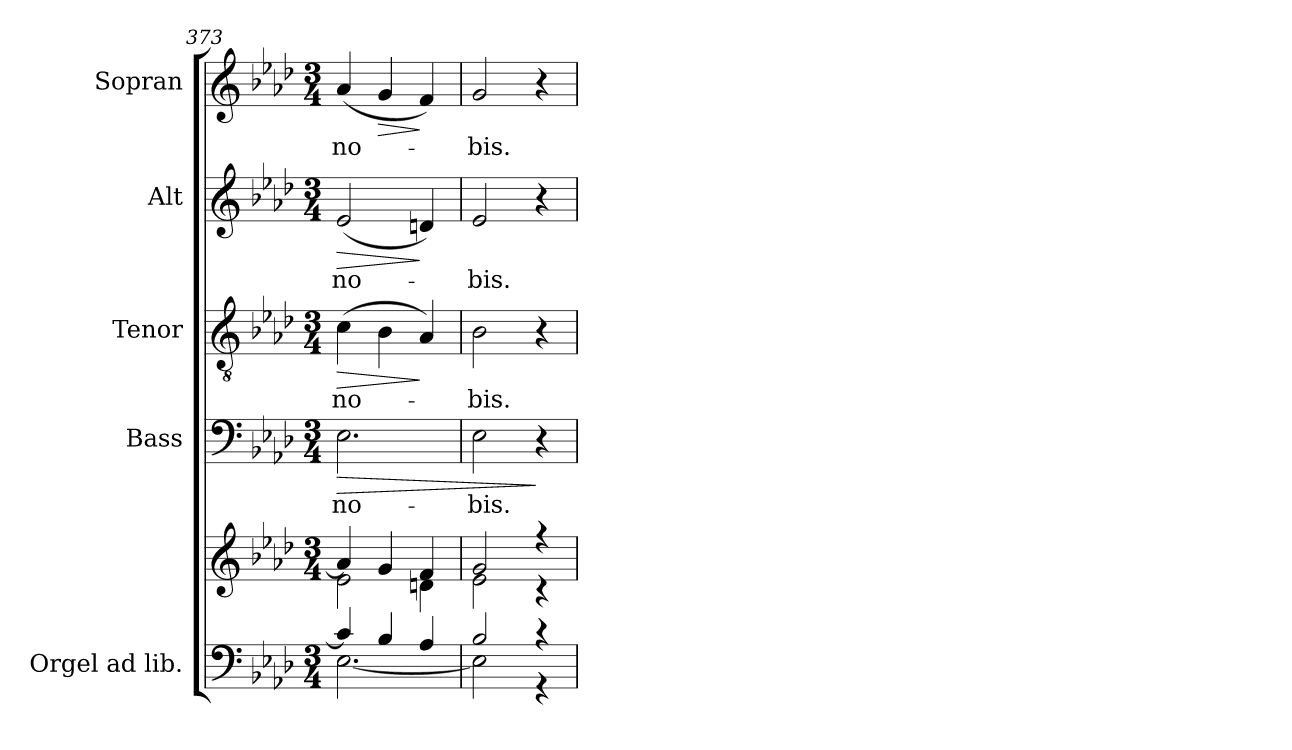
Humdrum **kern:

**kern	**kern	**kern	**text	**dynam	**kern	**text	**dynam	**kern	**text	**dynam	**kern	**text	**dynam
*part5	*part5	*part4	*part4	*part4	*part3	*part3	*part3	*part2	*part2	*part2	*part1	*part1	*part1
*staff6	*staff5	*staff4	*staff4	*staff4	*staff3	*staff3	*staff3	*staff2	*staff2	*staff2	*staff1	*staff1	*staff1
*I"Orgel ad lib.	*	*I"Bass	*	*	*I"Tenor	*	*	*I"Alt	*	*	*I"Sopran	*	*
*	*	*I'B.	*	*	*I'T.	*	*	*I'A.	*	*	*I'S.	*	*
*clefF4	*clefG2	*clefF4	*	*	*clefGv2	*	*	*clefG2	*	*	*clefG2	*	*
*k[b-e-a-d-]	*k[b-e-a-d-]	*k[b-e-a-d-]	*	*	*k[b-e-a-d-]	*	*	*k[b-e-a-d-]	*	*	*k[b-e-a-d-]	*	*
*A-:	*A-:	*A-:	*	*	*A-:	*	*	*A-:	*	*	*A-:	*	*
*M3/4	*M3/4	*M3/4	*	*	*M3/4	*	*	*M3/4	*	*	*M3/4	*	*
=373	=373	=373	=373	=373	=373	=373	=373	=373	=373	=373	=373	=373	=373
*^	*^	*	*	*	*	*	*	*	*	*	*	*	*
!	!	!	!	!	!LO:LY:b	!LO:HP:b	!	!LO:LY:b	!LO:HP:b	!	!LO:LY:b	!LO:HP:b	!	!LO:LY:b	!
4c/]	[<2.E-\	4a-/]	2e-\	2.E-\	no-	>	(>4c\	no-	>	(<2e-/	no-	>	(<4a-/	no-	.
!	!	!	!	!	!	!	!	!	!	!	!	!	!	!	!LO:HP:b
4B-/	.	4g/	.	.	.	.	4B-\	.	.	.	.	.	4g/	.	>
4A-/	.	4f/	4dn\	.	.	.	4A-/)	.	]	4dn/)	.	]	4f/)	.	]
=374	=374	=374	=374	=374	=374	=374	=374	=374	=374	=374	=374	=374	=374	=374	=374
!	!	!	!	!	!LO:LY:b	!	!	!LO:LY:b	!	!	!LO:LY:b	!	!	!LO:LY:b	!
2B-/	2E-\]	2g/	2e-\	2E-\	-bis.	.	2B-\	-bis.	.	2e-/	-bis.	.	2g/	-bis.	.
4r	4r	4r	4r	4r	.	]	4r	.	.	4r	.	.	4r	.	.
*v	*v	*	*	*	*	*	*	*	*	*	*	*	*	*	*
*	*v	*v	*	*	*	*	*	*	*	*	*	*	*	*
=	=	=	=	=	=	=	=	=	=	=	=	=	=
*-	*-	*-	*-	*-	*-	*-	*-	*-	*-	*-	*-	*-	*-
